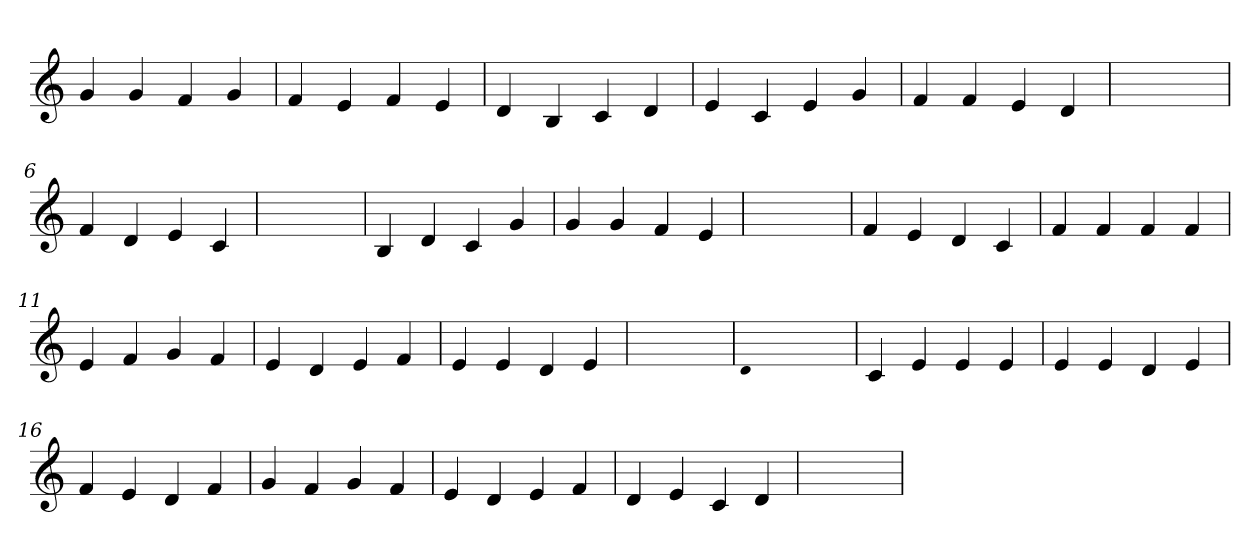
**kern
*part1
*staff1
*clefG2
=1
4g
4g
4f
4g
=2
4f
4e
4f
4e
=3
4d
4B
4c
4d
=4
4e
4c
4e
4g
=5
4f
4f
4e
4d
=6
1ryy
=6
4f
4d
4e
4c
=7
1ryy
=7
4B
4d
4c
4g
=8
4g
4g
4f
4e
=9
1ryy
=9
4f
4e
4d
4c
=10
4f
4f
4f
4f
=11
4e
4f
4g
4f
=12
4e
4d
4e
4f
=13
4e
4e
4d
4e
=14
1ryy
=14
qqd
1ryy
=14
4c
4e
4e
4e
=15
4e
4e
4d
4e
=16
4f
4e
4d
4f
=17
4g
4f
4g
4f
=18
4e
4d
4e
4f
=19
4d
4e
4c
4d
=20
1ryy
=
*-
